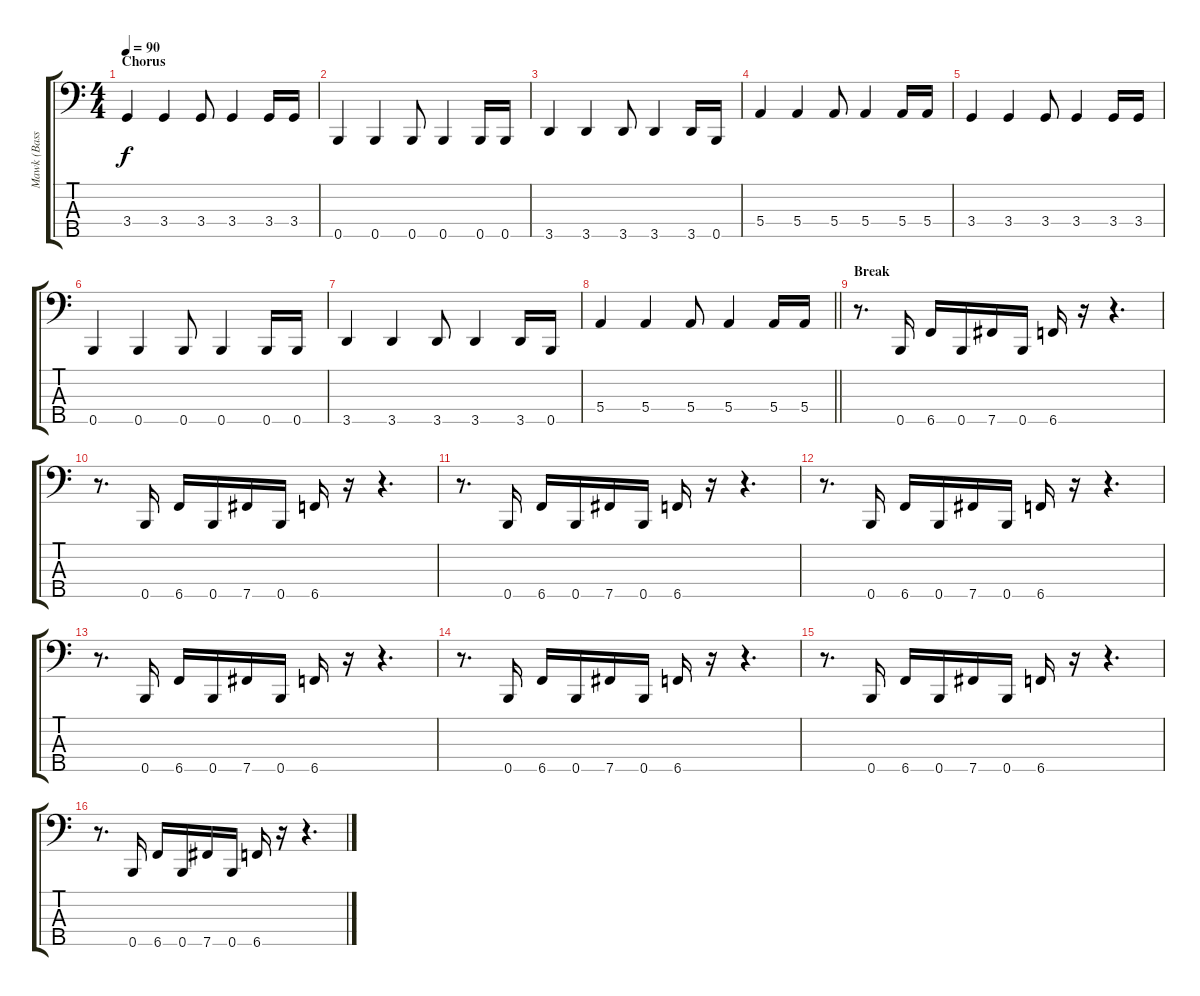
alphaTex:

\track ("Mawk (Bass - 5 Strings)" "Mawk (Bass") {instrument electricbassfinger}
\staff {score tabs}
\tuning (G2 D2 A1 E1 B0) {hide}
\ts (4 4)
\section ("" "Chorus")
\tempo 90
\clef f4
\ks c
3.4.4{dy f} 3.4.4 3.4.8 3.4.4 3.4.16 3.4.16 |
0.5.4 0.5.4 0.5.8 0.5.4 0.5.16 0.5.16 |
3.5.4 3.5.4 3.5.8 3.5.4 3.5.16 0.5.16 |
5.4.4 5.4.4 5.4.8 5.4.4 5.4.16 5.4.16 |
3.4.4 3.4.4 3.4.8 3.4.4 3.4.16 3.4.16 |
0.5.4 0.5.4 0.5.8 0.5.4 0.5.16 0.5.16 |
3.5.4 3.5.4 3.5.8 3.5.4 3.5.16 0.5.16 |
\barLineRight lightlight
5.4.4 5.4.4 5.4.8 5.4.4 5.4.16 5.4.16 |
\section ("" "Break")
r.8{d} 0.5.16 6.5.16 0.5.16 7.5.16 0.5.16 6.5.16 r.16 r.4{d} |
r.8{d} 0.5.16 6.5.16 0.5.16 7.5.16 0.5.16 6.5.16 r.16 r.4{d} |
r.8{d} 0.5.16 6.5.16 0.5.16 7.5.16 0.5.16 6.5.16 r.16 r.4{d} |
r.8{d} 0.5.16 6.5.16 0.5.16 7.5.16 0.5.16 6.5.16 r.16 r.4{d} |
r.8{d} 0.5.16 6.5.16 0.5.16 7.5.16 0.5.16 6.5.16 r.16 r.4{d} |
r.8{d} 0.5.16 6.5.16 0.5.16 7.5.16 0.5.16 6.5.16 r.16 r.4{d} |
r.8{d} 0.5.16 6.5.16 0.5.16 7.5.16 0.5.16 6.5.16 r.16 r.4{d} |
r.8{d} 0.5.16 6.5.16 0.5.16 7.5.16 0.5.16 6.5.16 r.16 r.4{d}
